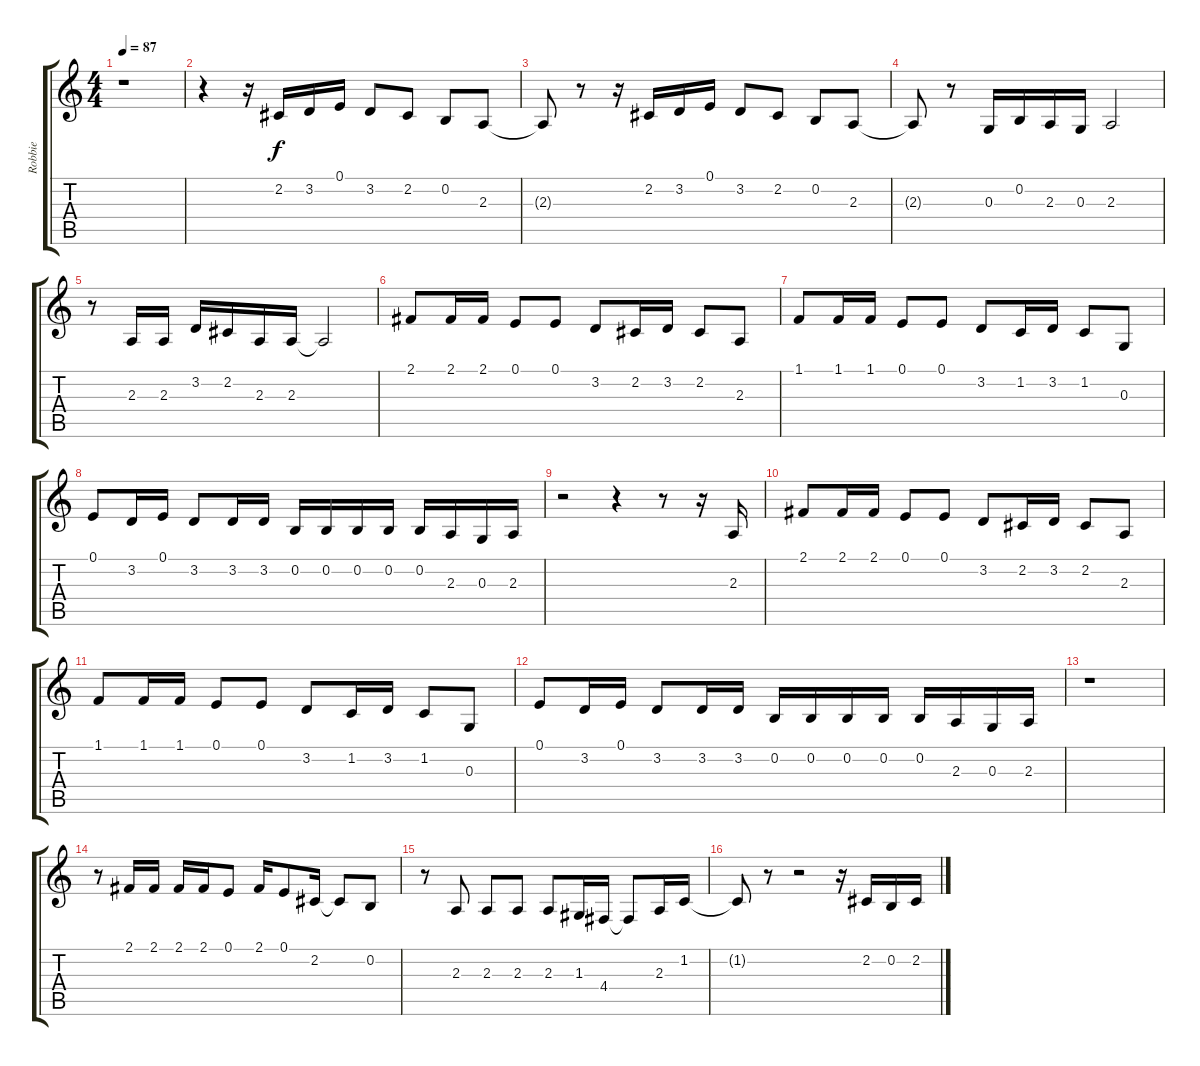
\track ("Robbie" "Robbie") {instrument drawbarorgan}
\staff {score tabs}
\tuning (E4 B3 G3 D3 A2 E2) {hide}
\ts (4 4)
\tempo 87
\clef g2
\ks c
r.1{dy f instrument drawbarorgan} |
r.4 r.16 2.2.16 3.2.16 0.1.16 3.2.8 2.2.8 0.2.8 2.3.8 |
2.3{t}.8 r.8 r.16 2.2.16 3.2.16 0.1.16 3.2.8 2.2.8 0.2.8 2.3.8 |
2.3{t}.8 r.8 0.3.16 0.2.16 2.3.16 0.3.16 2.3.2 |
r.8 2.3.16 2.3.16 3.2.16 2.2.16 2.3.16 2.3.16 2.3{t}.2 |
2.1.8 2.1.16 2.1.16 0.1.8 0.1.8 3.2.8 2.2.16 3.2.16 2.2.8 2.3.8 |
1.1.8 1.1.16 1.1.16 0.1.8 0.1.8 3.2.8 1.2.16 3.2.16 1.2.8 0.3.8 |
0.1.8 3.2.16 0.1.16 3.2.8 3.2.16 3.2.16 0.2.16 0.2.16 0.2.16 0.2.16 0.2.16 2.3.16 0.3.16 2.3.16 |
r.2 r.4 r.8 r.16 2.3.16 |
2.1.8 2.1.16 2.1.16 0.1.8 0.1.8 3.2.8 2.2.16 3.2.16 2.2.8 2.3.8 |
1.1.8 1.1.16 1.1.16 0.1.8 0.1.8 3.2.8 1.2.16 3.2.16 1.2.8 0.3.8 |
0.1.8 3.2.16 0.1.16 3.2.8 3.2.16 3.2.16 0.2.16 0.2.16 0.2.16 0.2.16 0.2.16 2.3.16 0.3.16 2.3.16 |
r.1 |
r.8 2.1.16 2.1.16 2.1.16 2.1.16 0.1.8 2.1.16 0.1.8 2.2.16 2.2{t}.8 0.2.8 |
r.8 2.3.8 2.3.8 2.3.8 2.3.8 1.3.16 4.4.16 4.4{t}.8 2.3.16 1.2.16 |
1.2{t}.8 r.8 r.2 r.16 2.2.16 0.2.16 2.2.16
